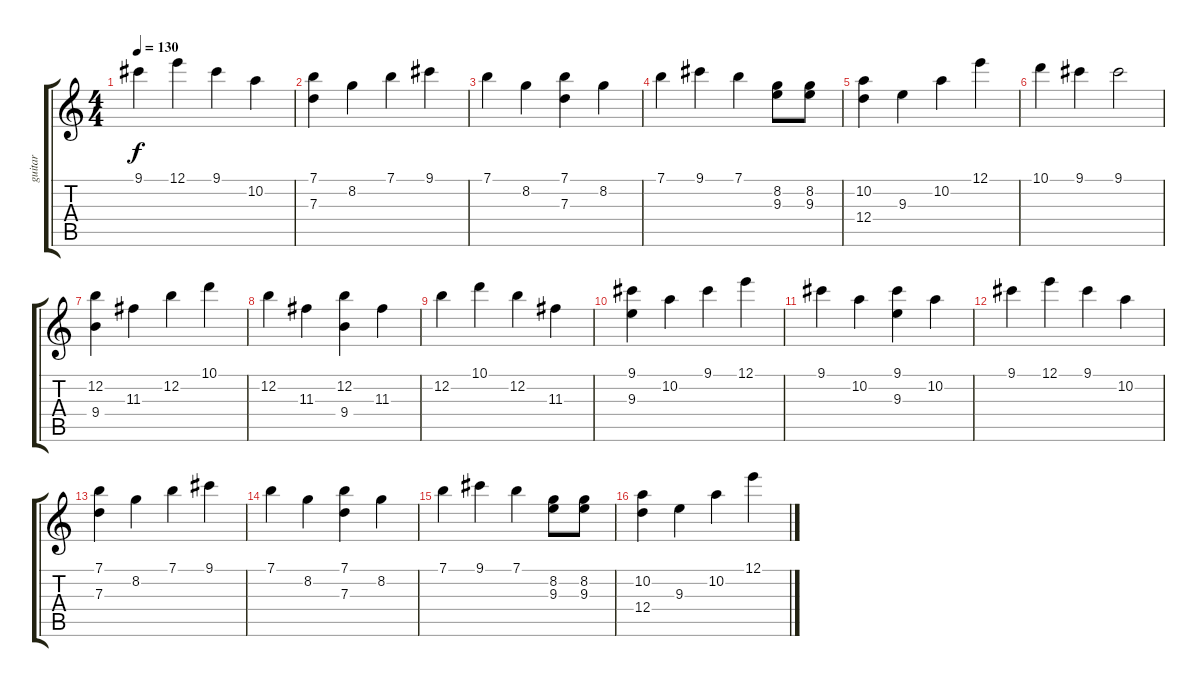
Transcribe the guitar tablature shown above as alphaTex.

\track ("guitar" "guitar") {instrument acousticguitarnylon}
\staff {score tabs}
\tuning (E4 B3 G3 D3 A2 E2) {hide}
\ts (4 4)
\tempo 130
\clef g2
\ks c
9.1.4{dy f} 12.1.4 9.1.4 10.2.4 |
(7.1 7.3).4 8.2.4 7.1.4 9.1.4 |
7.1.4 8.2.4 (7.1 7.3).4 8.2.4 |
7.1.4 9.1.4 7.1.4 (8.2 9.3).8 (8.2 9.3).8 |
(10.2 12.4).4 9.3.4 10.2.4 12.1.4 |
10.1.4 9.1.4 9.1.2 |
(12.2 9.4).4 11.3.4 12.2.4 10.1.4 |
12.2.4 11.3.4 (12.2 9.4).4 11.3.4 |
12.2.4 10.1.4 12.2.4 11.3.4 |
(9.1 9.3).4 10.2.4 9.1.4 12.1.4 |
9.1.4 10.2.4 (9.1 9.3).4 10.2.4 |
9.1.4 12.1.4 9.1.4 10.2.4 |
(7.1 7.3).4 8.2.4 7.1.4 9.1.4 |
7.1.4 8.2.4 (7.1 7.3).4 8.2.4 |
7.1.4 9.1.4 7.1.4 (8.2 9.3).8 (8.2 9.3).8 |
(10.2 12.4).4 9.3.4 10.2.4 12.1.4
